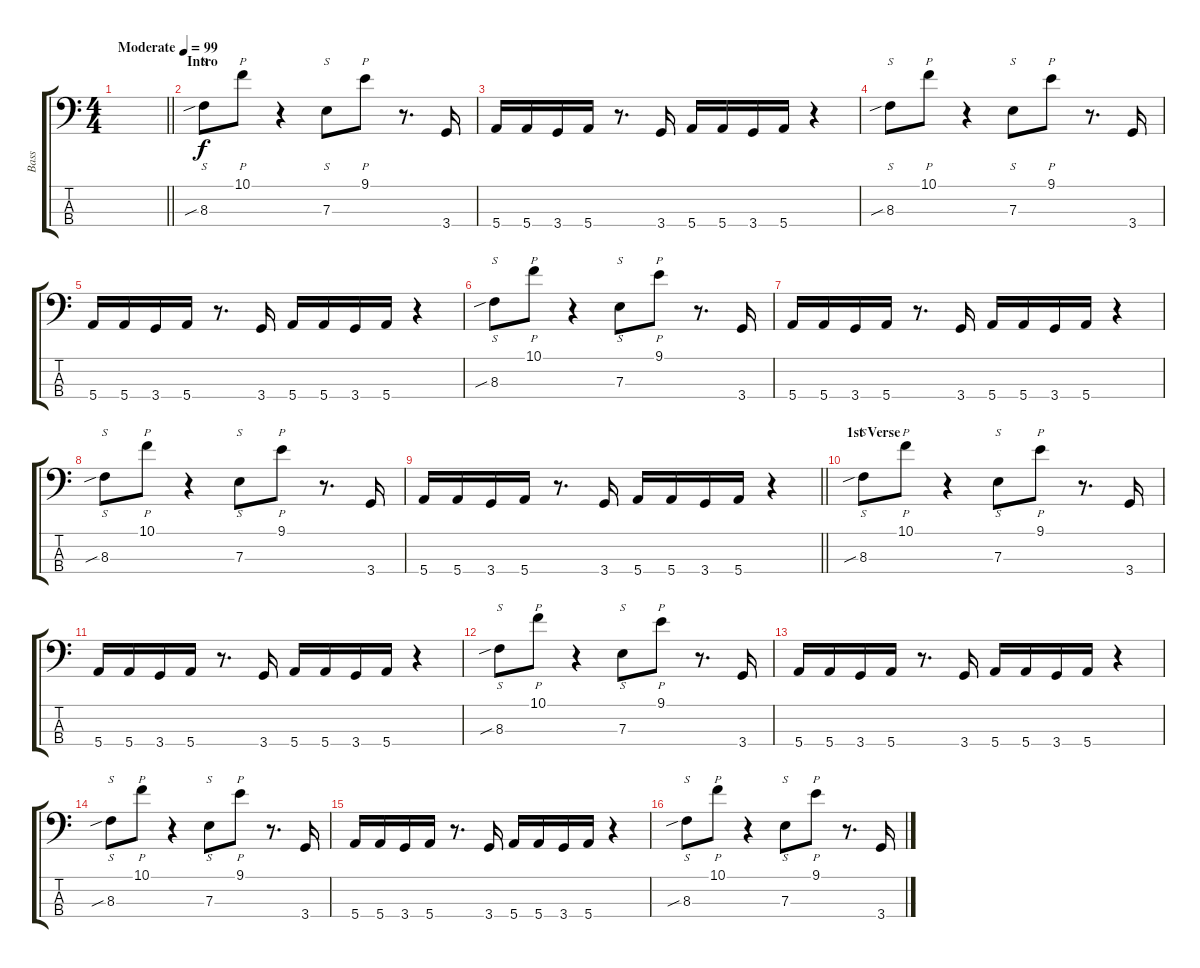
\track ("Bass" "Bass") {instrument slapbass1}
\staff {score tabs}
\tuning (G2 D2 A1 E1) {hide}
\ts (4 4)
\tempo (99 "Moderate")
\clef f4
\barLineRight lightlight
\ks c
|
\section ("" "Intro")
8.3{sib}.8{s} 10.1.8{p} r.4 7.3.8{s} 9.1.8{p} r.8{d} 3.4.16 |
5.4.16 5.4.16 3.4.16 5.4.16 r.8{d} 3.4.16 5.4.16 5.4.16 3.4.16 5.4.16 r.4 |
8.3{sib}.8{s} 10.1.8{p} r.4 7.3.8{s} 9.1.8{p} r.8{d} 3.4.16 |
5.4.16 5.4.16 3.4.16 5.4.16 r.8{d} 3.4.16 5.4.16 5.4.16 3.4.16 5.4.16 r.4 |
8.3{sib}.8{s} 10.1.8{p} r.4 7.3.8{s} 9.1.8{p} r.8{d} 3.4.16 |
5.4.16 5.4.16 3.4.16 5.4.16 r.8{d} 3.4.16 5.4.16 5.4.16 3.4.16 5.4.16 r.4 |
8.3{sib}.8{s} 10.1.8{p} r.4 7.3.8{s} 9.1.8{p} r.8{d} 3.4.16 |
\barLineRight lightlight
5.4.16 5.4.16 3.4.16 5.4.16 r.8{d} 3.4.16 5.4.16 5.4.16 3.4.16 5.4.16 r.4 |
\section ("" "1st Verse")
8.3{sib}.8{s} 10.1.8{p} r.4 7.3.8{s} 9.1.8{p} r.8{d} 3.4.16 |
5.4.16 5.4.16 3.4.16 5.4.16 r.8{d} 3.4.16 5.4.16 5.4.16 3.4.16 5.4.16 r.4 |
8.3{sib}.8{s} 10.1.8{p} r.4 7.3.8{s} 9.1.8{p} r.8{d} 3.4.16 |
5.4.16 5.4.16 3.4.16 5.4.16 r.8{d} 3.4.16 5.4.16 5.4.16 3.4.16 5.4.16 r.4 |
8.3{sib}.8{s} 10.1.8{p} r.4 7.3.8{s} 9.1.8{p} r.8{d} 3.4.16 |
5.4.16 5.4.16 3.4.16 5.4.16 r.8{d} 3.4.16 5.4.16 5.4.16 3.4.16 5.4.16 r.4 |
8.3{sib}.8{s} 10.1.8{p} r.4 7.3.8{s} 9.1.8{p} r.8{d} 3.4.16
